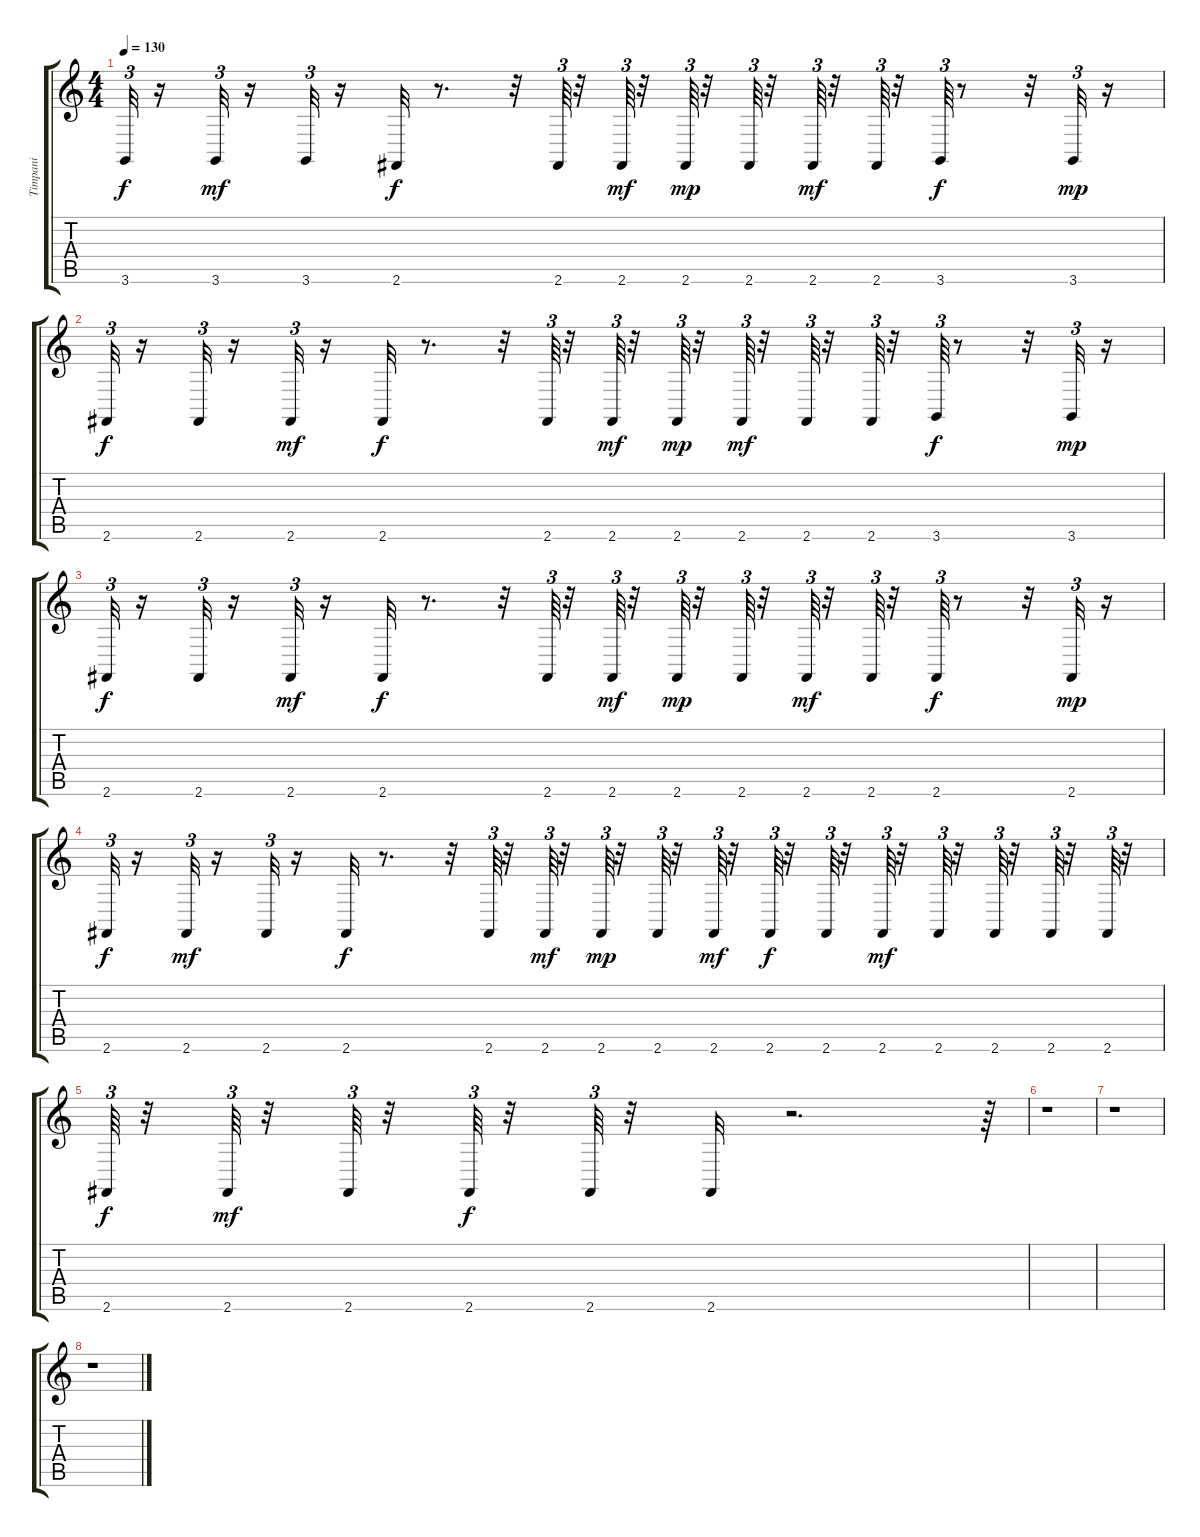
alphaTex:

\track ("Timpani" "Timpani") {instrument timpani}
\staff {score tabs}
\tuning (E4 B3 G3 D3 A2 E2) {hide}
\ts (4 4)
\tempo 130
\clef g2
\ks c
3.6.32{tu (3 2) dy f} r.16 3.6.32{tu (3 2) dy mf} r.16 3.6.32{tu (3 2)} r.16 2.6.32{dy f} r.8{d} r.32 2.6.64{tu (3 2)} r.32 2.6.64{tu (3 2) dy mf} r.32 2.6.64{tu (3 2) dy mp} r.32 2.6.64{tu (3 2)} r.32 2.6.64{tu (3 2) dy mf} r.32 2.6.64{tu (3 2)} r.32 3.6.64{tu (3 2) dy f} r.8 r.32 3.6.32{tu (3 2) dy mp} r.16 |
2.6.32{tu (3 2) dy f} r.16 2.6.32{tu (3 2)} r.16 2.6.32{tu (3 2) dy mf} r.16 2.6.32{dy f} r.8{d} r.32 2.6.64{tu (3 2)} r.32 2.6.64{tu (3 2) dy mf} r.32 2.6.64{tu (3 2) dy mp} r.32 2.6.64{tu (3 2) dy mf} r.32 2.6.64{tu (3 2)} r.32 2.6.64{tu (3 2)} r.32 3.6.64{tu (3 2) dy f} r.8 r.32 3.6.32{tu (3 2) dy mp} r.16 |
2.6.32{tu (3 2) dy f} r.16 2.6.32{tu (3 2)} r.16 2.6.32{tu (3 2) dy mf} r.16 2.6.32{dy f} r.8{d} r.32 2.6.64{tu (3 2)} r.32 2.6.64{tu (3 2) dy mf} r.32 2.6.64{tu (3 2) dy mp} r.32 2.6.64{tu (3 2)} r.32 2.6.64{tu (3 2) dy mf} r.32 2.6.64{tu (3 2)} r.32 2.6.64{tu (3 2) dy f} r.8 r.32 2.6.32{tu (3 2) dy mp} r.16 |
2.6.32{tu (3 2) dy f} r.16 2.6.32{tu (3 2) dy mf} r.16 2.6.32{tu (3 2)} r.16 2.6.32{dy f} r.8{d} r.32 2.6.64{tu (3 2)} r.32 2.6.64{tu (3 2) dy mf} r.32 2.6.64{tu (3 2) dy mp} r.32 2.6.64{tu (3 2)} r.32 2.6.64{tu (3 2) dy mf} r.32 2.6.64{tu (3 2) dy f} r.32 2.6.64{tu (3 2)} r.32 2.6.64{tu (3 2) dy mf} r.32 2.6.64{tu (3 2)} r.32 2.6.64{tu (3 2)} r.32 2.6.64{tu (3 2)} r.32 2.6.64{tu (3 2)} r.32 |
2.6.64{tu (3 2) dy f} r.32 2.6.64{tu (3 2) dy mf} r.32 2.6.64{tu (3 2)} r.32 2.6.64{tu (3 2) dy f} r.32 2.6.64{tu (3 2)} r.32 2.6.32 r.2{d} r.64{tu (3 2)} |
r.1 |
r.1 |
r.1
